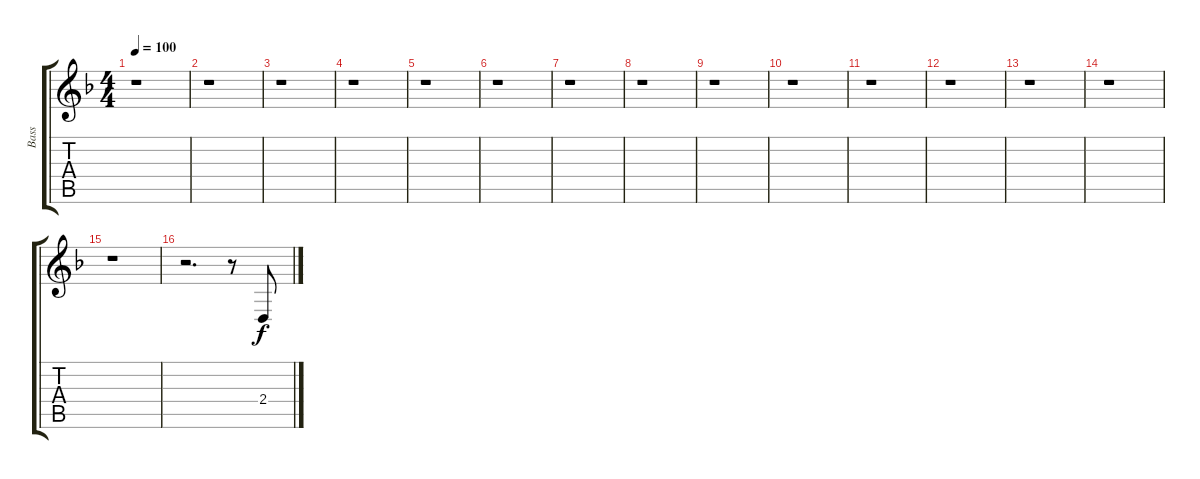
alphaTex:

\track ("Bass" "Bass") {instrument voiceoohs}
\staff {score tabs}
\tuning (D4 A3 F3 C3 G2 D2) {hide}
\ts (4 4)
\tempo 100
\clef g2
\ks dminor
r.1{dy f} |
r.1 |
r.1 |
r.1 |
r.1 |
r.1 |
r.1 |
r.1 |
r.1 |
r.1 |
r.1 |
r.1 |
r.1 |
r.1 |
r.1 |
r.2{d} r.8 2.4.8
